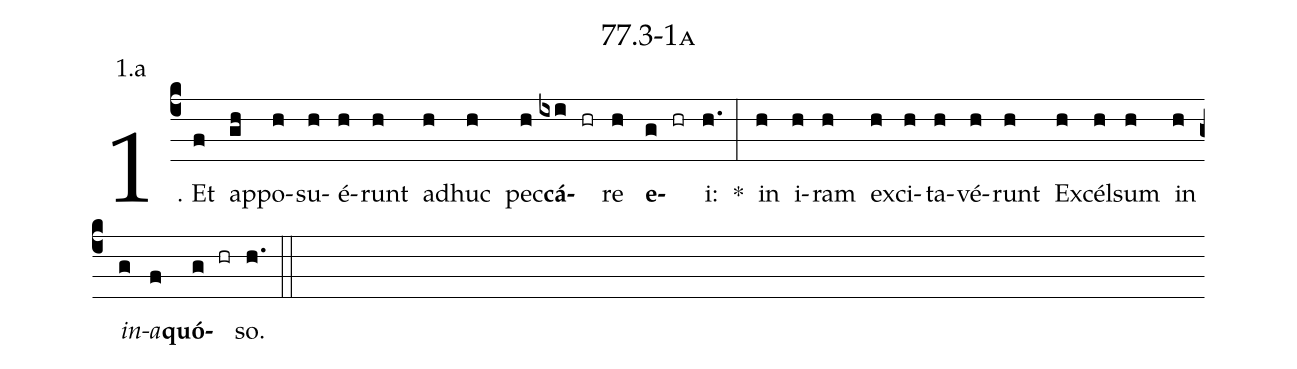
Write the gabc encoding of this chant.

name: 77.3-1a;
annotation: 1.a;
%%
(c4)1. Et(f) ap(gh)po(h)su(h)é(h)runt(h) ad(h)huc(h) pec(h)<b>cá</b>(ixi hr)re(h) <b>e</b>(g hr)i:(h.) *(:) in(h) i(h)ram(h) ex(h)ci(h)ta(h)vé(h)runt(h) Ex(h)cél(h)sum(h) in(h) <i>in</i>(g)<i>a</i>(f)<b>quó</b>(g hr)so.(h.) (::)


%E(h) u(h) o(g) u(f) a(g) e.(h.) (::)
